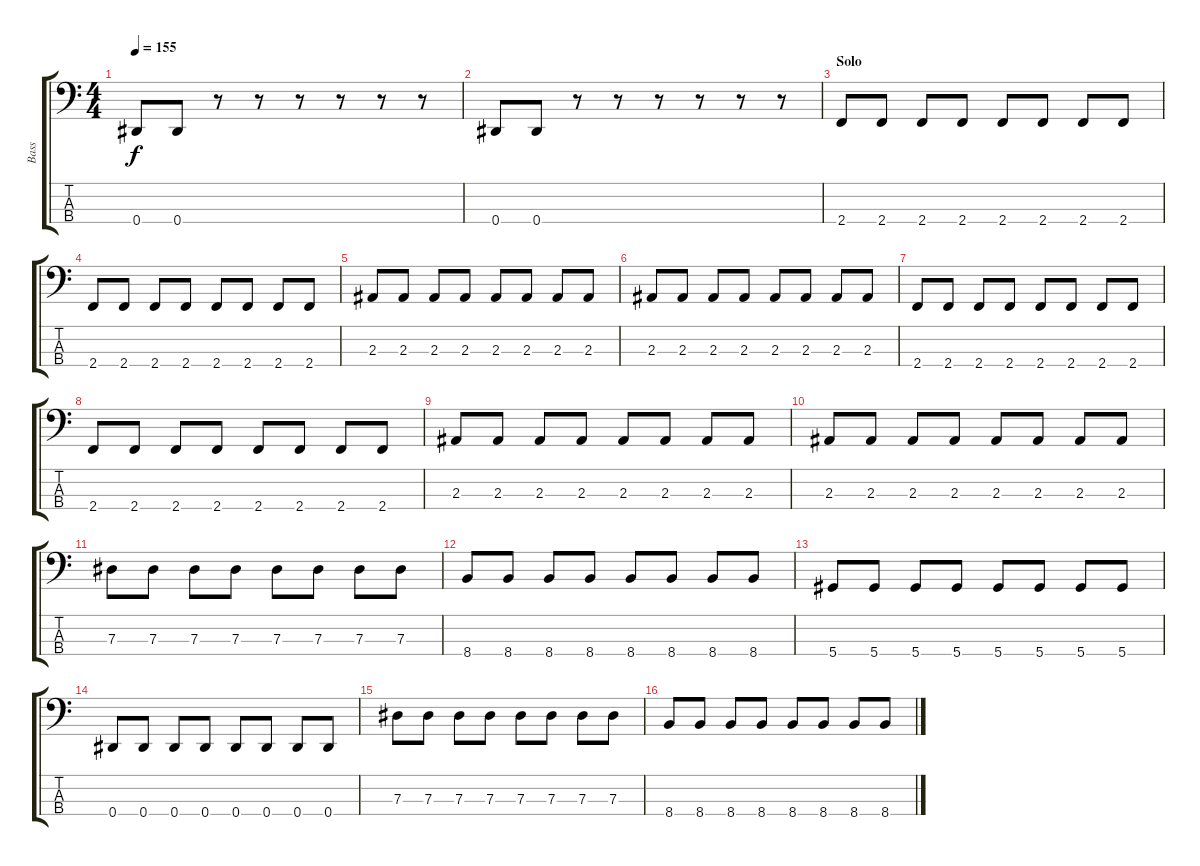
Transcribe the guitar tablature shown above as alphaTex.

\track ("Bass" "Bass") {instrument electricbasspick}
\staff {score tabs}
\tuning (Gb2 Db2 Ab1 Eb1) {hide}
\ts (4 4)
\tempo 155
\clef f4
\ks c
0.4.8{dy f} 0.4.8 r.8 r.8 r.8 r.8 r.8 r.8 |
0.4.8 0.4.8 r.8 r.8 r.8 r.8 r.8 r.8 |
\section ("" "Solo")
2.4.8 2.4.8 2.4.8 2.4.8 2.4.8 2.4.8 2.4.8 2.4.8 |
2.4.8 2.4.8 2.4.8 2.4.8 2.4.8 2.4.8 2.4.8 2.4.8 |
2.3.8 2.3.8 2.3.8 2.3.8 2.3.8 2.3.8 2.3.8 2.3.8 |
2.3.8 2.3.8 2.3.8 2.3.8 2.3.8 2.3.8 2.3.8 2.3.8 |
2.4.8 2.4.8 2.4.8 2.4.8 2.4.8 2.4.8 2.4.8 2.4.8 |
2.4.8 2.4.8 2.4.8 2.4.8 2.4.8 2.4.8 2.4.8 2.4.8 |
2.3.8 2.3.8 2.3.8 2.3.8 2.3.8 2.3.8 2.3.8 2.3.8 |
2.3.8 2.3.8 2.3.8 2.3.8 2.3.8 2.3.8 2.3.8 2.3.8 |
7.3.8 7.3.8 7.3.8 7.3.8 7.3.8 7.3.8 7.3.8 7.3.8 |
8.4.8 8.4.8 8.4.8 8.4.8 8.4.8 8.4.8 8.4.8 8.4.8 |
5.4.8 5.4.8 5.4.8 5.4.8 5.4.8 5.4.8 5.4.8 5.4.8 |
0.4.8 0.4.8 0.4.8 0.4.8 0.4.8 0.4.8 0.4.8 0.4.8 |
7.3.8 7.3.8 7.3.8 7.3.8 7.3.8 7.3.8 7.3.8 7.3.8 |
8.4.8 8.4.8 8.4.8 8.4.8 8.4.8 8.4.8 8.4.8 8.4.8
